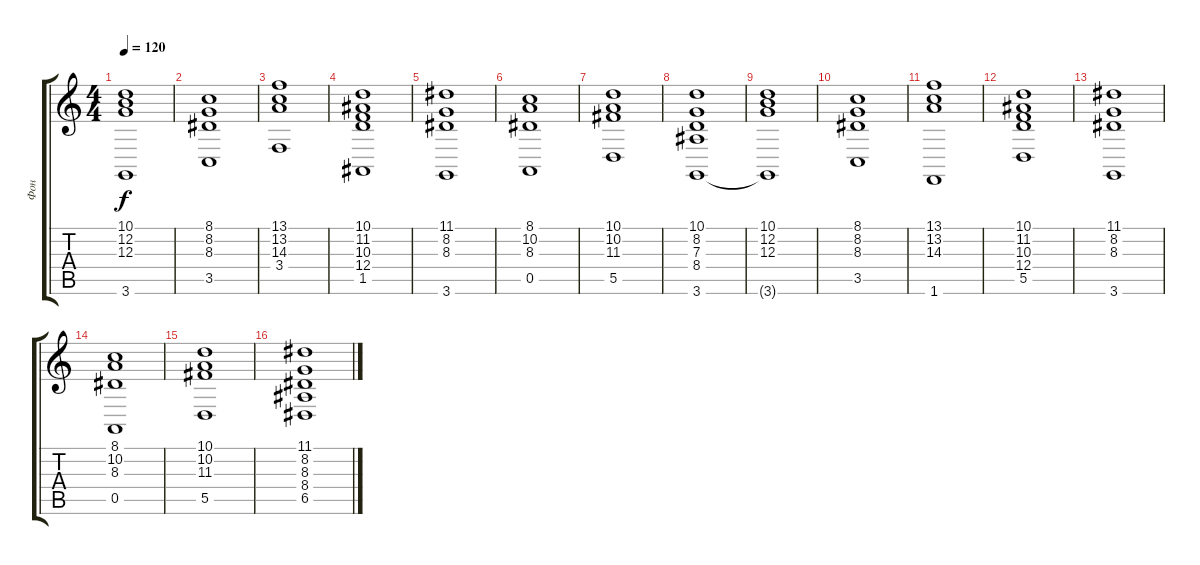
\track ("Фон" "Фон") {instrument synthstrings1}
\staff {score tabs}
\tuning (E4 B3 G3 D3 A2 E2) {hide}
\ts (4 4)
\tempo 120
\clef g2
\ks c
(10.1 12.2 12.3 3.6).1{dy f} |
(8.1 8.2 8.3 3.5).1 |
(13.1 13.2 14.3 3.4).1 |
(10.1 11.2 10.3 12.4 1.5).1 |
(11.1 8.2 8.3 3.6).1 |
(8.1 10.2 8.3 0.5).1 |
(10.1 10.2 11.3 5.5).1 |
(10.1 8.2 7.3 8.4 3.6).1 |
(10.1 12.2 12.3 3.6{t}).1 |
(8.1 8.2 8.3 3.5).1 |
(13.1 13.2 14.3 1.6).1 |
(10.1 11.2 10.3 12.4 5.5).1 |
(11.1 8.2 8.3 3.6).1 |
(8.1 10.2 8.3 0.5).1 |
(10.1 10.2 11.3 5.5).1 |
(11.1 8.2 8.3 8.4 6.5).1
